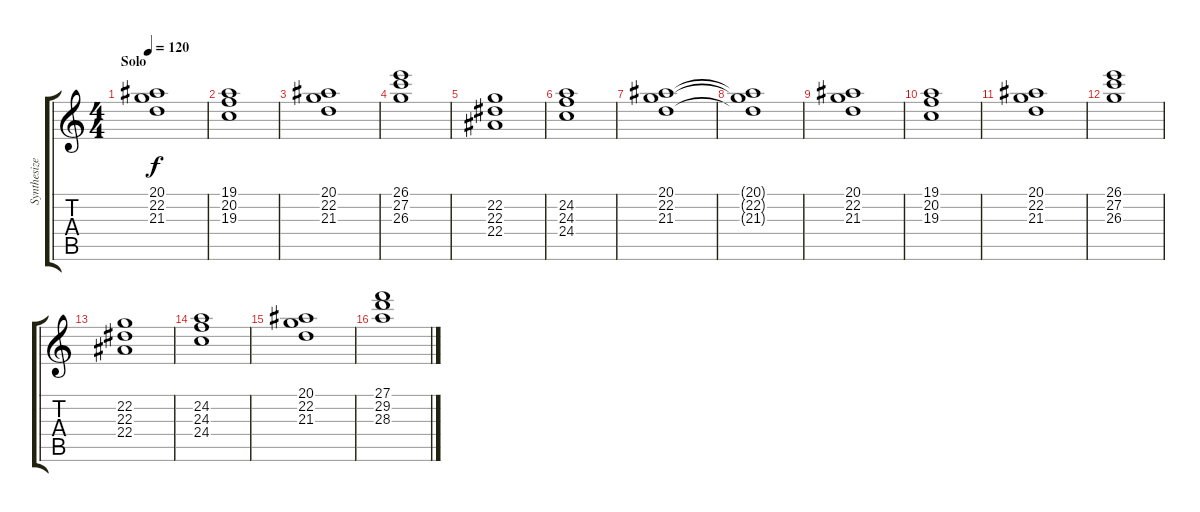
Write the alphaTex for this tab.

\track ("Synthesizer high" "Synthesize") {instrument stringensemble1}
\staff {score tabs}
\tuning (D4 A3 F3 C3 G2 D2) {hide}
\ts (4 4)
\section ("" "Solo")
\tempo 120
\clef g2
\ks c
(20.1 22.2 21.3).1{dy f volume 7} |
(19.1 20.2 19.3).1 |
(20.1 22.2 21.3).1 |
(26.1 27.2 26.3).1 |
(22.2 22.3 22.4).1 |
(24.2 24.3 24.4).1 |
(20.1 22.2 21.3).1 |
(20.1{t} 22.2{t} 21.3{t}).1 |
(20.1 22.2 21.3).1 |
(19.1 20.2 19.3).1 |
(20.1 22.2 21.3).1 |
(26.1 27.2 26.3).1 |
(22.2 22.3 22.4).1 |
(24.2 24.3 24.4).1 |
(20.1 22.2 21.3).1 |
(27.1 29.2 28.3).1
